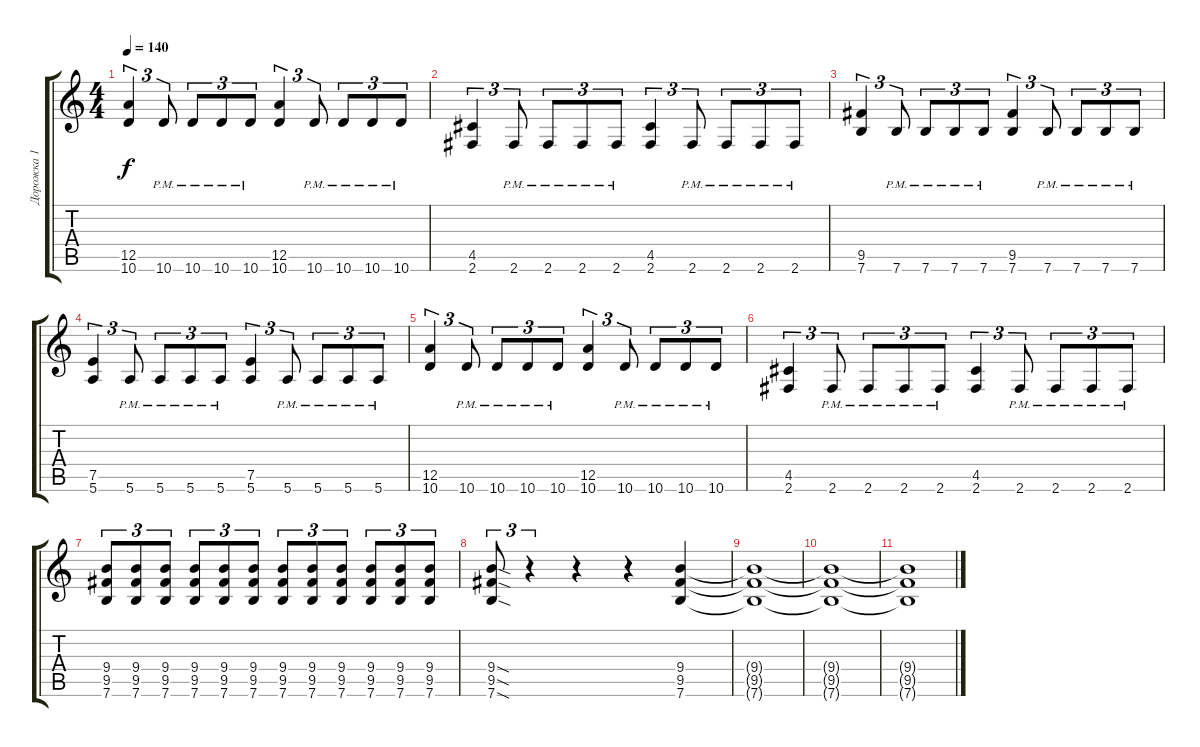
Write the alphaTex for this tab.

\track ("Дорожка 1" "Дорожка 1") {instrument acousticguitarsteel}
\staff {score tabs}
\tuning (E4 B3 G3 D3 A2 E2) {hide}
\ts (4 4)
\tempo 140
\clef g2
\ks c
(12.5 10.6).4{tu (3 2) dy f} 10.6{pm}.8{tu (3 2)} 10.6{pm}.8{tu (3 2)} 10.6{pm}.8{tu (3 2)} 10.6{pm}.8{tu (3 2)} (12.5 10.6).4{tu (3 2)} 10.6{pm}.8{tu (3 2)} 10.6{pm}.8{tu (3 2)} 10.6{pm}.8{tu (3 2)} 10.6{pm}.8{tu (3 2)} |
(4.5 2.6).4{tu (3 2)} 2.6{pm}.8{tu (3 2)} 2.6{pm}.8{tu (3 2)} 2.6{pm}.8{tu (3 2)} 2.6{pm}.8{tu (3 2)} (4.5 2.6).4{tu (3 2)} 2.6{pm}.8{tu (3 2)} 2.6{pm}.8{tu (3 2)} 2.6{pm}.8{tu (3 2)} 2.6{pm}.8{tu (3 2)} |
(9.5 7.6).4{tu (3 2)} 7.6{pm}.8{tu (3 2)} 7.6{pm}.8{tu (3 2)} 7.6{pm}.8{tu (3 2)} 7.6{pm}.8{tu (3 2)} (9.5 7.6).4{tu (3 2)} 7.6{pm}.8{tu (3 2)} 7.6{pm}.8{tu (3 2)} 7.6{pm}.8{tu (3 2)} 7.6{pm}.8{tu (3 2)} |
(7.5 5.6).4{tu (3 2)} 5.6{pm}.8{tu (3 2)} 5.6{pm}.8{tu (3 2)} 5.6{pm}.8{tu (3 2)} 5.6{pm}.8{tu (3 2)} (7.5 5.6).4{tu (3 2)} 5.6{pm}.8{tu (3 2)} 5.6{pm}.8{tu (3 2)} 5.6{pm}.8{tu (3 2)} 5.6{pm}.8{tu (3 2)} |
(12.5 10.6).4{tu (3 2)} 10.6{pm}.8{tu (3 2)} 10.6{pm}.8{tu (3 2)} 10.6{pm}.8{tu (3 2)} 10.6{pm}.8{tu (3 2)} (12.5 10.6).4{tu (3 2)} 10.6{pm}.8{tu (3 2)} 10.6{pm}.8{tu (3 2)} 10.6{pm}.8{tu (3 2)} 10.6{pm}.8{tu (3 2)} |
(4.5 2.6).4{tu (3 2)} 2.6{pm}.8{tu (3 2)} 2.6{pm}.8{tu (3 2)} 2.6{pm}.8{tu (3 2)} 2.6{pm}.8{tu (3 2)} (4.5 2.6).4{tu (3 2)} 2.6{pm}.8{tu (3 2)} 2.6{pm}.8{tu (3 2)} 2.6{pm}.8{tu (3 2)} 2.6{pm}.8{tu (3 2)} |
(9.4 9.5 7.6).8{tu (3 2)} (9.4 9.5 7.6).8{tu (3 2)} (9.4 9.5 7.6).8{tu (3 2)} (9.4 9.5 7.6).8{tu (3 2)} (9.4 9.5 7.6).8{tu (3 2)} (9.4 9.5 7.6).8{tu (3 2)} (9.4 9.5 7.6).8{tu (3 2)} (9.4 9.5 7.6).8{tu (3 2)} (9.4 9.5 7.6).8{tu (3 2)} (9.4 9.5 7.6).8{tu (3 2)} (9.4 9.5 7.6).8{tu (3 2)} (9.4 9.5 7.6).8{tu (3 2)} |
(9.4{sod} 9.5{sod} 7.6{sod}).8{tu (3 2)} r.4{tu (3 2)} r.4 r.4 (9.4 9.5 7.6).4 |
(9.4{t} 9.5{t} 7.6{t}).1 |
(9.4{t} 9.5{t} 7.6{t}).1 |
(9.4{t} 9.5{t} 7.6{t}).1
